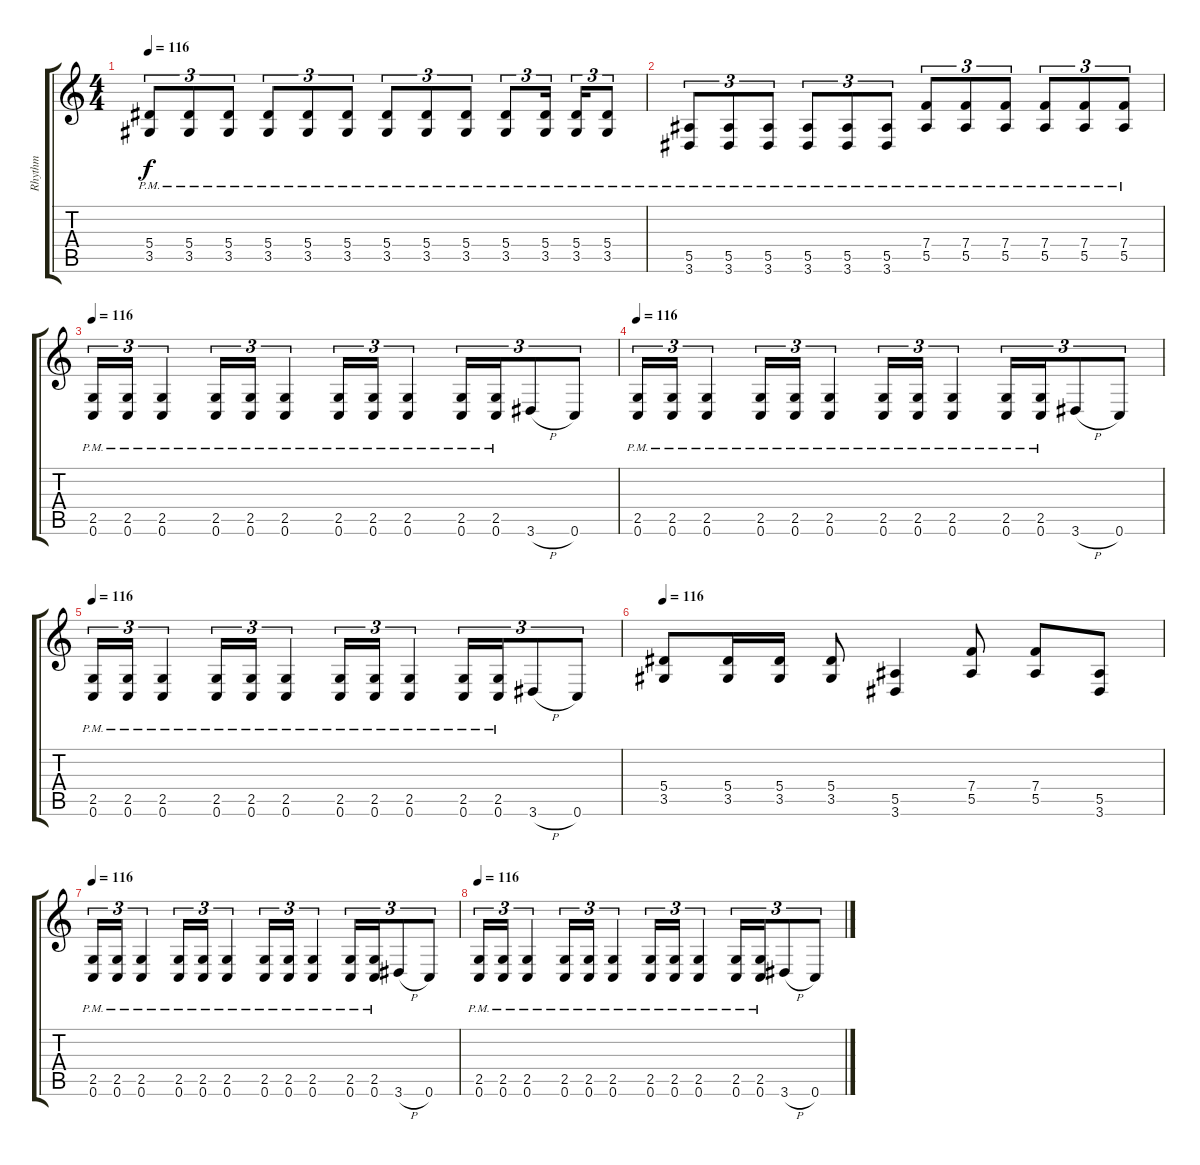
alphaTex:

\track ("Rhythm" "Rhythm") {instrument distortionguitar}
\staff {score tabs}
\tuning (C4 G3 Eb3 Bb2 F2 C2) {hide}
\ts (4 4)
\tempo 116
\clef g2
\ks c
(5.4{pm} 3.5{pm}).8{tu (3 2) dy f} (5.4{pm} 3.5{pm}).8{tu (3 2)} (5.4{pm} 3.5{pm}).8{tu (3 2)} (5.4{pm} 3.5{pm}).8{tu (3 2)} (5.4{pm} 3.5{pm}).8{tu (3 2)} (5.4{pm} 3.5{pm}).8{tu (3 2)} (5.4{pm} 3.5{pm}).8{tu (3 2)} (5.4{pm} 3.5{pm}).8{tu (3 2)} (5.4{pm} 3.5{pm}).8{tu (3 2)} (5.4{pm} 3.5{pm}).8{tu (3 2)} (5.4{pm} 3.5{pm}).16{tu (3 2) beam splitsecondary} (5.4{pm} 3.5{pm}).16{tu (3 2)} (5.4{pm} 3.5).8{tu (3 2)} |
(5.5{pm} 3.6{pm}).8{tu (3 2)} (5.5{pm} 3.6{pm}).8{tu (3 2)} (5.5{pm} 3.6{pm}).8{tu (3 2)} (5.5{pm} 3.6{pm}).8{tu (3 2)} (5.5{pm} 3.6{pm}).8{tu (3 2)} (5.5{pm} 3.6{pm}).8{tu (3 2)} (7.4{pm} 5.5{pm}).8{tu (3 2)} (7.4{pm} 5.5{pm}).8{tu (3 2)} (7.4{pm} 5.5{pm}).8{tu (3 2)} (7.4{pm} 5.5{pm}).8{tu (3 2)} (7.4{pm} 5.5{pm}).8{tu (3 2)} (7.4{pm} 5.5).8{tu (3 2)} |
\tempo 116
(2.5 0.6{pm}).16{tu (3 2)} (2.5 0.6{pm}).16{tu (3 2)} (2.5 0.6{pm}).4{tu (3 2)} (2.5 0.6{pm}).16{tu (3 2)} (2.5 0.6{pm}).16{tu (3 2)} (2.5 0.6{pm}).4{tu (3 2)} (2.5 0.6{pm}).16{tu (3 2)} (2.5 0.6{pm}).16{tu (3 2)} (2.5 0.6{pm}).4{tu (3 2)} (2.5 0.6{pm}).16{tu (3 2)} (2.5 0.6{pm}).16{tu (3 2)} 3.6{h}.8{tu (3 2)} 0.6.8{tu (3 2)} |
\tempo 116
(2.5 0.6{pm}).16{tu (3 2)} (2.5 0.6{pm}).16{tu (3 2)} (2.5 0.6{pm}).4{tu (3 2)} (2.5 0.6{pm}).16{tu (3 2)} (2.5 0.6{pm}).16{tu (3 2)} (2.5 0.6{pm}).4{tu (3 2)} (2.5 0.6{pm}).16{tu (3 2)} (2.5 0.6{pm}).16{tu (3 2)} (2.5 0.6{pm}).4{tu (3 2)} (2.5 0.6{pm}).16{tu (3 2)} (2.5 0.6{pm}).16{tu (3 2)} 3.6{h}.8{tu (3 2)} 0.6.8{tu (3 2)} |
\tempo 116
(2.5 0.6{pm}).16{tu (3 2)} (2.5 0.6{pm}).16{tu (3 2)} (2.5 0.6{pm}).4{tu (3 2)} (2.5 0.6{pm}).16{tu (3 2)} (2.5 0.6{pm}).16{tu (3 2)} (2.5 0.6{pm}).4{tu (3 2)} (2.5 0.6{pm}).16{tu (3 2)} (2.5 0.6{pm}).16{tu (3 2)} (2.5 0.6{pm}).4{tu (3 2)} (2.5 0.6{pm}).16{tu (3 2)} (2.5 0.6{pm}).16{tu (3 2)} 3.6{h}.8{tu (3 2)} 0.6.8{tu (3 2)} |
\tempo 116
(5.4 3.5).8 (5.4 3.5).16 (5.4 3.5).16 (5.4 3.5).8 (5.5 3.6).4 (7.4 5.5).8 (7.4 5.5).8 (5.5 3.6).8 |
\tempo 116
(2.5 0.6{pm}).16{tu (3 2)} (2.5 0.6{pm}).16{tu (3 2)} (2.5 0.6{pm}).4{tu (3 2)} (2.5 0.6{pm}).16{tu (3 2)} (2.5 0.6{pm}).16{tu (3 2)} (2.5 0.6{pm}).4{tu (3 2)} (2.5 0.6{pm}).16{tu (3 2)} (2.5 0.6{pm}).16{tu (3 2)} (2.5 0.6{pm}).4{tu (3 2)} (2.5 0.6{pm}).16{tu (3 2)} (2.5 0.6{pm}).16{tu (3 2)} 3.6{h}.8{tu (3 2)} 0.6.8{tu (3 2)} |
\tempo 116
(2.5 0.6{pm}).16{tu (3 2)} (2.5 0.6{pm}).16{tu (3 2)} (2.5 0.6{pm}).4{tu (3 2)} (2.5 0.6{pm}).16{tu (3 2)} (2.5 0.6{pm}).16{tu (3 2)} (2.5 0.6{pm}).4{tu (3 2)} (2.5 0.6{pm}).16{tu (3 2)} (2.5 0.6{pm}).16{tu (3 2)} (2.5 0.6{pm}).4{tu (3 2)} (2.5 0.6{pm}).16{tu (3 2)} (2.5 0.6{pm}).16{tu (3 2)} 3.6{h}.8{tu (3 2)} 0.6.8{tu (3 2)}
